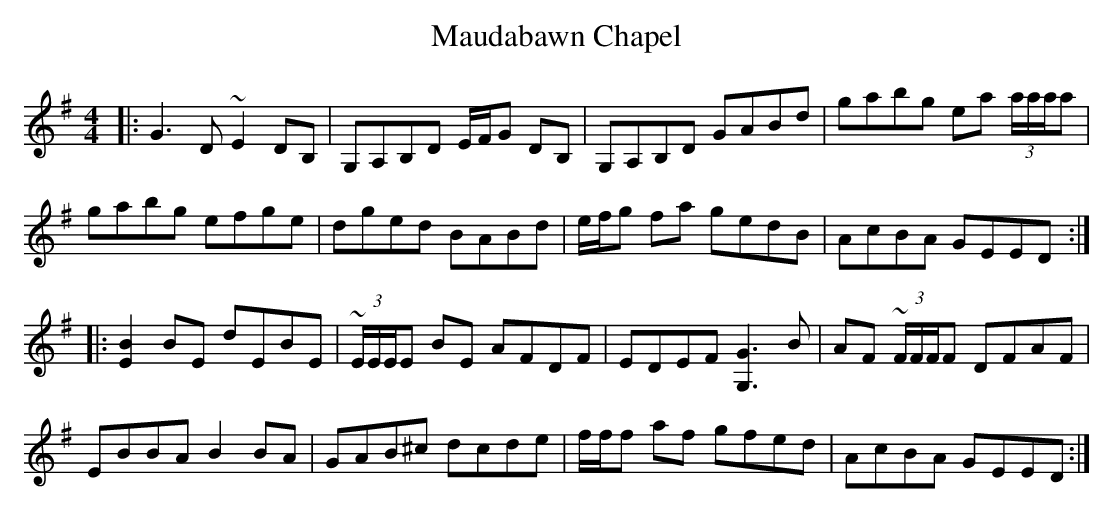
X:1
T: Maudabawn Chapel
M: 4/4
L: 1/8
K: Gmaj
|:G3D ~E2DB,|G,A,B,D E/F/G DB,|G,A,B,D GABd|gabg ea (3a/a/a/a|
gabg efge|dged BABd|e/f/g fa gedB|AcBA GEED:|
|:[B2E2] BE dEBE|~(3E/E/E/E BE AFDF|EDEF [G,3G3] B|AF ~(3F/F/F/F DFAF|
EBBA B2 BA|GAB^c dcde|f/f/f af gfed|AcBA GEED:|
